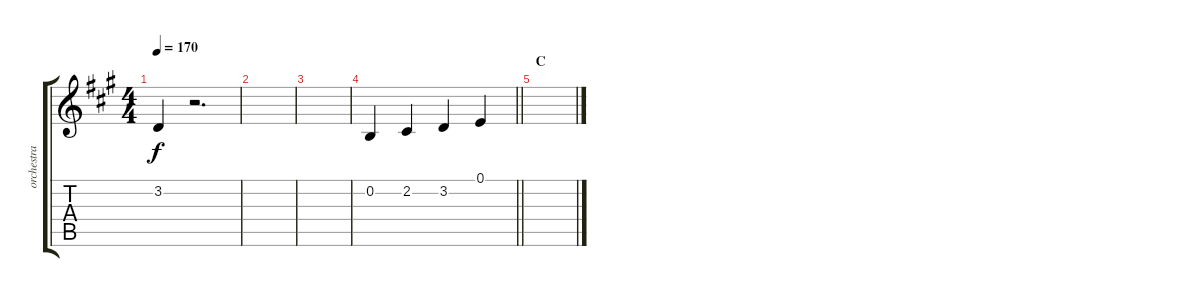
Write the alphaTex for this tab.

\track ("orchestra hit" "orchestra ") {instrument orchestrahit}
\staff {score tabs}
\tuning (E4 B3 G3 D3 A2 E2) {hide}
\ts (4 4)
\tempo 170
\clef g2
\ks a
3.2.4{dy f} r.2{d} |
|
|
\barLineRight lightlight
0.2.4 2.2.4 3.2.4 0.1.4 |
\section ("" "C")
